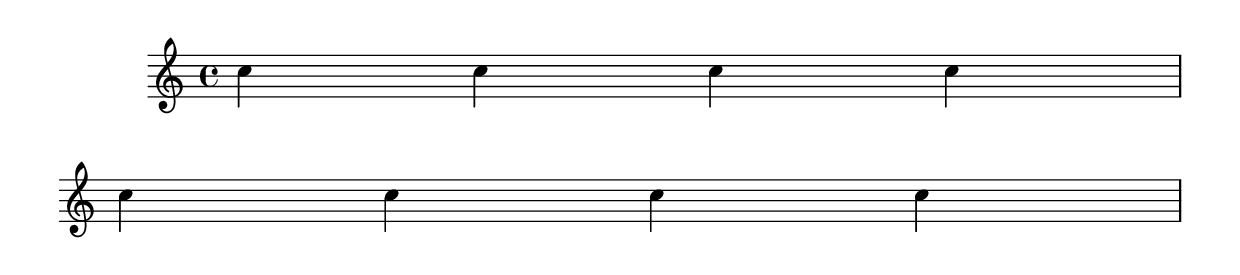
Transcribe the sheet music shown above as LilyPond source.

%% Do not edit this file; it is automatically
%% generated from LSR http://lsr.dsi.unimi.it
%% This file is in the public domain.
\version "2.13.10"

\header {
  lsrtags = "rhythms, contexts-and-engravers"

%% Translation of GIT committish: 341940d3830b59f93a80131471d622c2818afddb
  texidoces = "

Se pueden eliminar completamente los números de compás quitando el
grabador @code{Bar_number_engraver} del contexto de @code{Score}.

"

  doctitlees = "Suprimir los números de compás de toda la partitura"


%% Translation of GIT committish: d96023d8792c8af202c7cb8508010c0d3648899d
  texidocde = "
Taktnummern können vollkommen aus den Noten entfernt werden, indem
man den @code{Bar_number_engraver} aus dem @code{Score}-Kontext
entfernt.

"
  doctitlede = "Entfernung von Taktnummern in einer Partitur"


%% Translation of GIT committish: 21c8461ea87cd670a35a40b91d3ef20de03a0409
  texidocfr = "
Désactiver le graveur concerné --- @code{Bar_number_engraver} ---
donnera une partition  --- contexte @code{Score} --- sans numéros de
mesure.

"
  doctitlefr = "Supprimer les numéros de mesure d'une partition"


  texidoc = "
Bar numbers can be removed entirely by removing the
@code{Bar_number_engraver} from the @code{Score} context.

"
  doctitle = "Removing bar numbers from a score"
} % begin verbatim

\layout {
  \context {
    \Score
    \remove "Bar_number_engraver"
  }
}

\relative c'' {
  c4 c c c \break
  c4 c c c
}

